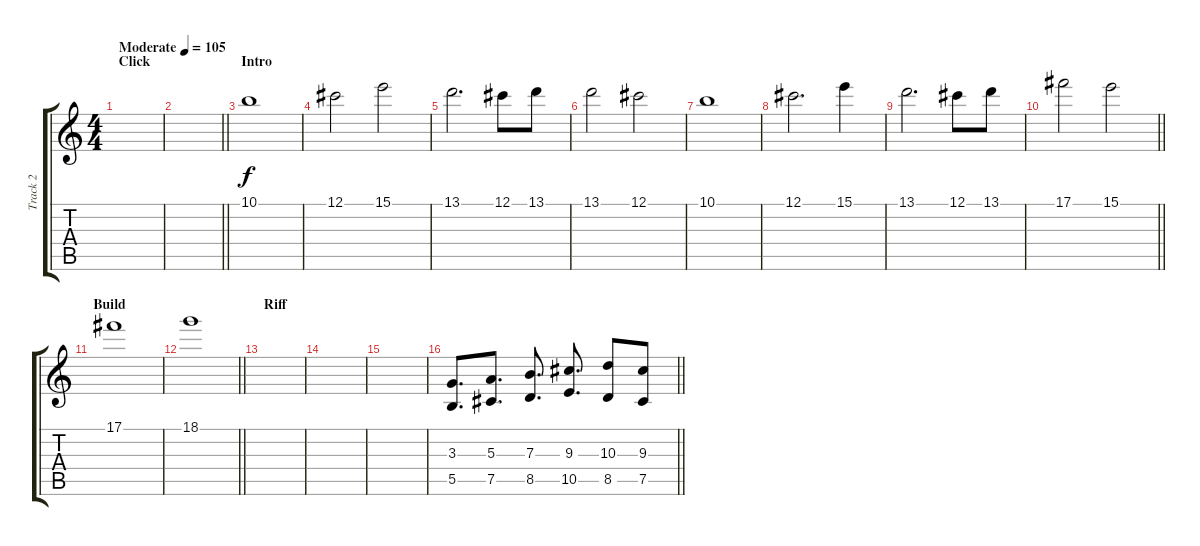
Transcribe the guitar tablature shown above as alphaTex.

\track ("Track 2" "Track 2") {instrument overdrivenguitar}
\staff {score tabs}
\tuning (Db4 Ab3 E3 B2 Gb2 B1) {hide}
\ts (4 4)
\section ("" "Click")
\tempo (105 "Moderate")
\clef g2
\ks c
|
\barLineRight lightlight
|
\section ("" "Intro")
10.1.1 |
12.1.2 15.1.2 |
13.1.2{d} 12.1.8 13.1.8 |
13.1.2 12.1.2 |
10.1.1 |
12.1.2{d} 15.1.4 |
13.1.2{d} 12.1.8 13.1.8 |
\barLineRight lightlight
17.1.2 15.1.2 |
\section ("" "Build")
17.1.1 |
\barLineRight lightlight
18.1.1 |
\section ("" "Riff")
|
|
|
\barLineRight lightlight
(3.3 5.5).8{d} (5.3 7.5).8{d} (7.3 8.5).8{d} (9.3 10.5).8{d} (10.3 8.5).8 (9.3 7.5).8
